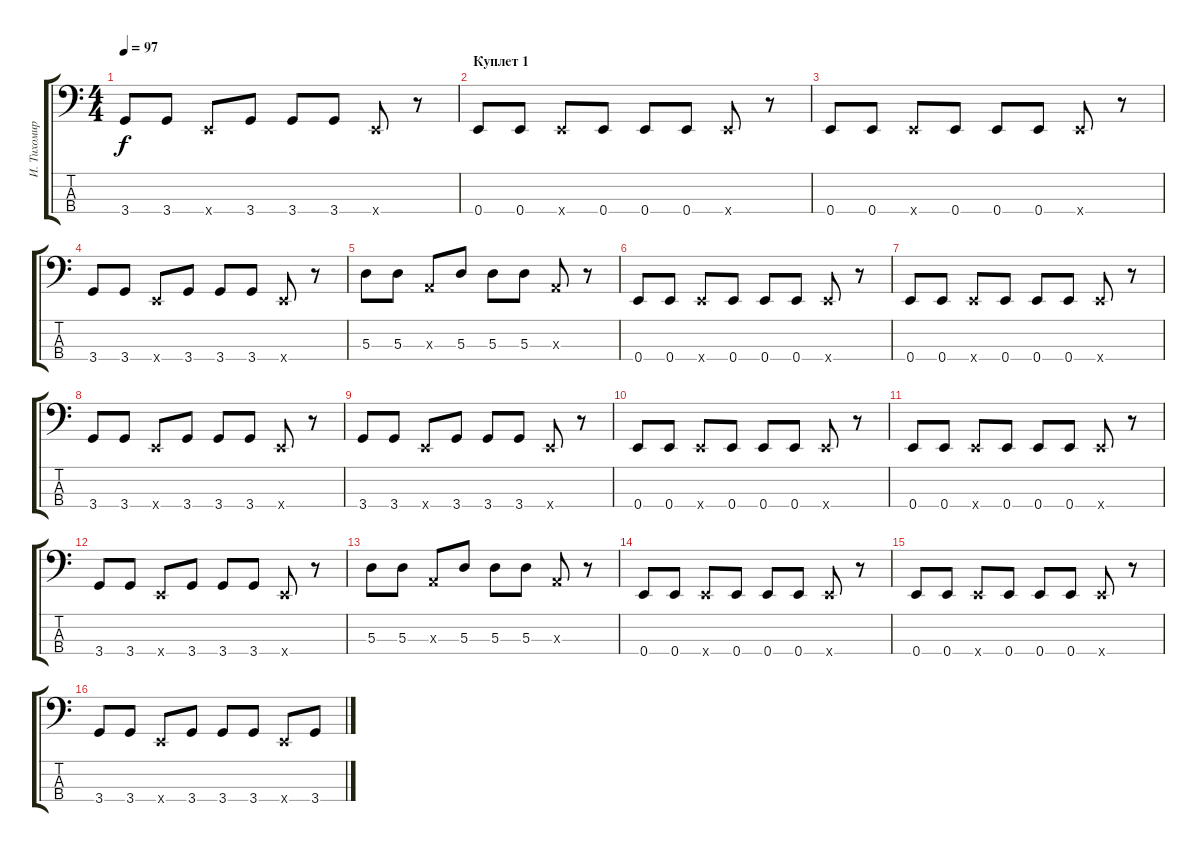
\track ("И. Тихомиров" "И. Тихомир") {instrument electricbassfinger}
\staff {score tabs}
\tuning (G2 D2 A1 E1) {hide}
\ts (4 4)
\tempo 97
\clef f4
\ks c
3.4.8{dy f} 3.4.8 0.4{x}.8 3.4.8 3.4.8 3.4.8 0.4{x}.8 r.8 |
\section ("" "Куплет 1")
0.4.8 0.4.8 0.4{x}.8 0.4.8 0.4.8 0.4.8 0.4{x}.8 r.8 |
0.4.8 0.4.8 0.4{x}.8 0.4.8 0.4.8 0.4.8 0.4{x}.8 r.8 |
3.4.8 3.4.8 0.4{x}.8 3.4.8 3.4.8 3.4.8 0.4{x}.8 r.8 |
5.3.8 5.3.8 0.3{x}.8 5.3.8 5.3.8 5.3.8 0.3{x}.8 r.8 |
0.4.8 0.4.8 0.4{x}.8 0.4.8 0.4.8 0.4.8 0.4{x}.8 r.8 |
0.4.8 0.4.8 0.4{x}.8 0.4.8 0.4.8 0.4.8 0.4{x}.8 r.8 |
3.4.8 3.4.8 0.4{x}.8 3.4.8 3.4.8 3.4.8 0.4{x}.8 r.8 |
3.4.8 3.4.8 0.4{x}.8 3.4.8 3.4.8 3.4.8 0.4{x}.8 r.8 |
0.4.8 0.4.8 0.4{x}.8 0.4.8 0.4.8 0.4.8 0.4{x}.8 r.8 |
0.4.8 0.4.8 0.4{x}.8 0.4.8 0.4.8 0.4.8 0.4{x}.8 r.8 |
3.4.8 3.4.8 0.4{x}.8 3.4.8 3.4.8 3.4.8 0.4{x}.8 r.8 |
5.3.8 5.3.8 0.3{x}.8 5.3.8 5.3.8 5.3.8 0.3{x}.8 r.8 |
0.4.8 0.4.8 0.4{x}.8 0.4.8 0.4.8 0.4.8 0.4{x}.8 r.8 |
0.4.8 0.4.8 0.4{x}.8 0.4.8 0.4.8 0.4.8 0.4{x}.8 r.8 |
3.4.8 3.4.8 0.4{x}.8 3.4.8 3.4.8 3.4.8 0.4{x}.8 3.4.8
